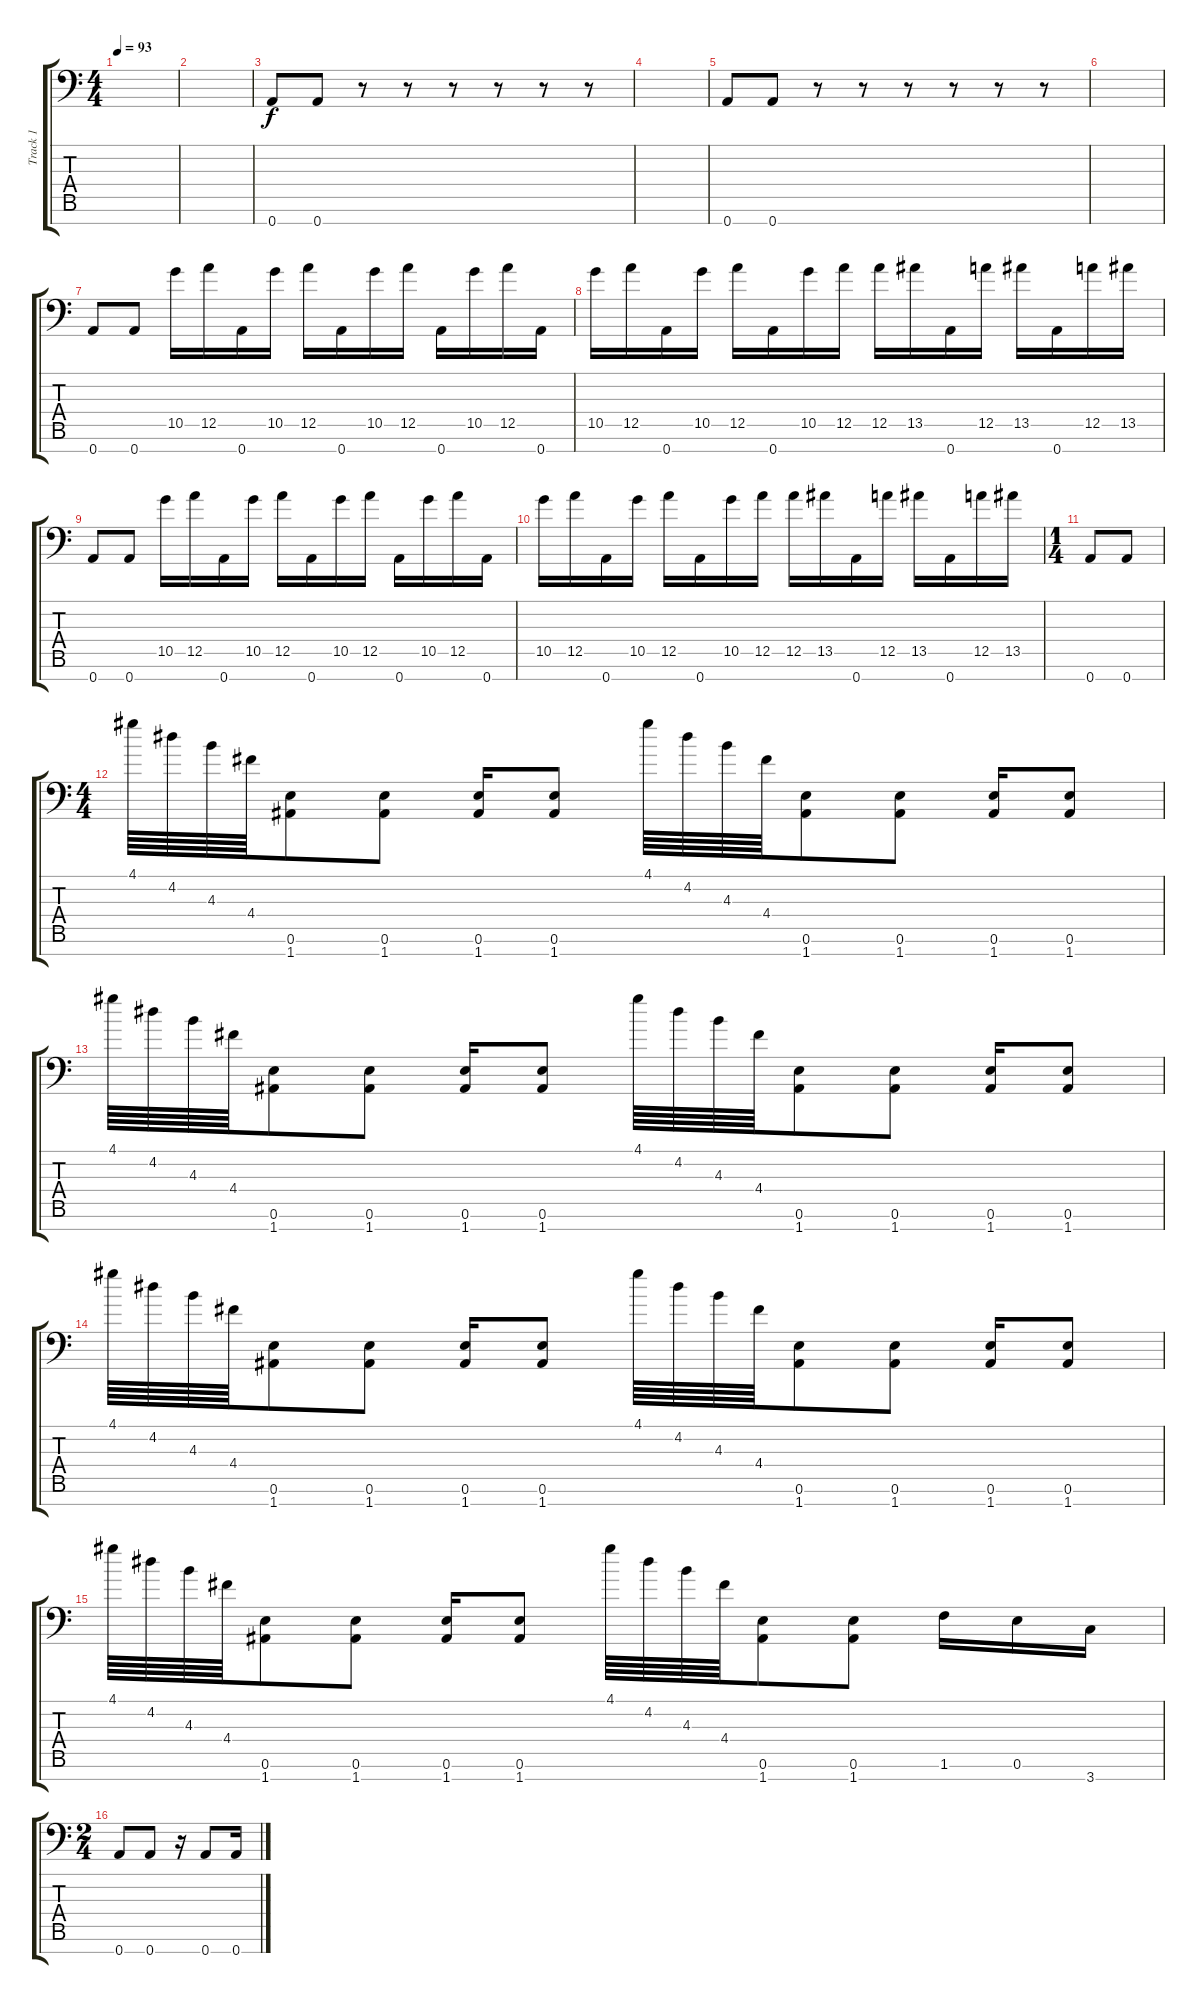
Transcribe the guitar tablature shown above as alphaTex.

\track ("Track 1" "Track 1") {instrument distortionguitar}
\staff {score tabs}
\tuning (E4 B3 G3 D3 A2 E2 A1) {hide}
\ts (4 4)
\tempo 93
\clef f4
\ks c
|
|
0.7.8 0.7.8 r.8 r.8 r.8 r.8 r.8 r.8 |
|
0.7.8 0.7.8 r.8 r.8 r.8 r.8 r.8 r.8 |
|
0.7.8 0.7.8 10.5.16 12.5.16 0.7.16 10.5.16 12.5.16 0.7.16 10.5.16 12.5.16 0.7.16 10.5.16 12.5.16 0.7.16 |
10.5.16 12.5.16 0.7.16 10.5.16 12.5.16 0.7.16 10.5.16 12.5.16 12.5.16 13.5.16 0.7.16 12.5.16 13.5.16 0.7.16 12.5.16 13.5.16 |
0.7.8 0.7.8 10.5.16 12.5.16 0.7.16 10.5.16 12.5.16 0.7.16 10.5.16 12.5.16 0.7.16 10.5.16 12.5.16 0.7.16 |
10.5.16 12.5.16 0.7.16 10.5.16 12.5.16 0.7.16 10.5.16 12.5.16 12.5.16 13.5.16 0.7.16 12.5.16 13.5.16 0.7.16 12.5.16 13.5.16 |
\ts (1 4)
0.7.8 0.7.8 |
\ts (4 4)
4.1.64{instrument guitarharmonics} 4.2.64 4.3.64 4.4.64 (0.6 1.7).8{instrument distortionguitar} (0.6 1.7).8 (0.6 1.7).16 (0.6 1.7).8 4.1.64{instrument guitarharmonics} 4.2.64 4.3.64 4.4.64 (0.6 1.7).8{instrument distortionguitar} (0.6 1.7).8 (0.6 1.7).16 (0.6 1.7).8 |
4.1.64{instrument guitarharmonics} 4.2.64 4.3.64 4.4.64 (0.6 1.7).8{instrument distortionguitar} (0.6 1.7).8 (0.6 1.7).16 (0.6 1.7).8 4.1.64{instrument guitarharmonics} 4.2.64 4.3.64 4.4.64 (0.6 1.7).8{instrument distortionguitar} (0.6 1.7).8 (0.6 1.7).16 (0.6 1.7).8 |
4.1.64{instrument guitarharmonics} 4.2.64 4.3.64 4.4.64 (0.6 1.7).8{instrument distortionguitar} (0.6 1.7).8 (0.6 1.7).16 (0.6 1.7).8 4.1.64{instrument guitarharmonics} 4.2.64 4.3.64 4.4.64 (0.6 1.7).8{instrument distortionguitar} (0.6 1.7).8 (0.6 1.7).16 (0.6 1.7).8 |
4.1.64{instrument guitarharmonics} 4.2.64 4.3.64 4.4.64 (0.6 1.7).8{instrument distortionguitar} (0.6 1.7).8 (0.6 1.7).16 (0.6 1.7).8 4.1.64{instrument guitarharmonics} 4.2.64 4.3.64 4.4.64 (0.6 1.7).8{instrument distortionguitar} (0.6 1.7).8 1.6.16 0.6.16 3.7.16 |
\ts (2 4)
0.7.8 0.7.8 r.16 0.7.8 0.7.16
